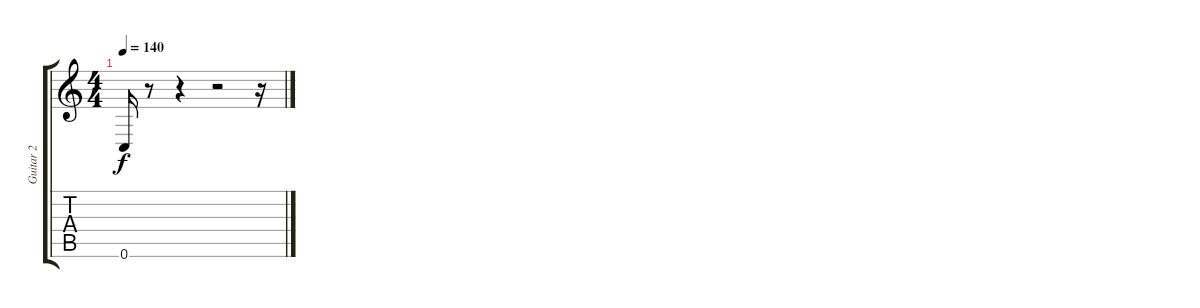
\track ("Guitar 2" "Guitar 2") {instrument distortionguitar}
\staff {score tabs}
\tuning (E4 C4 G3 C3 G2 C2) {hide}
\ts (4 4)
\tempo 140
\clef g2
\ks c
0.6.16{dy f} r.8 r.4 r.2 r.16
